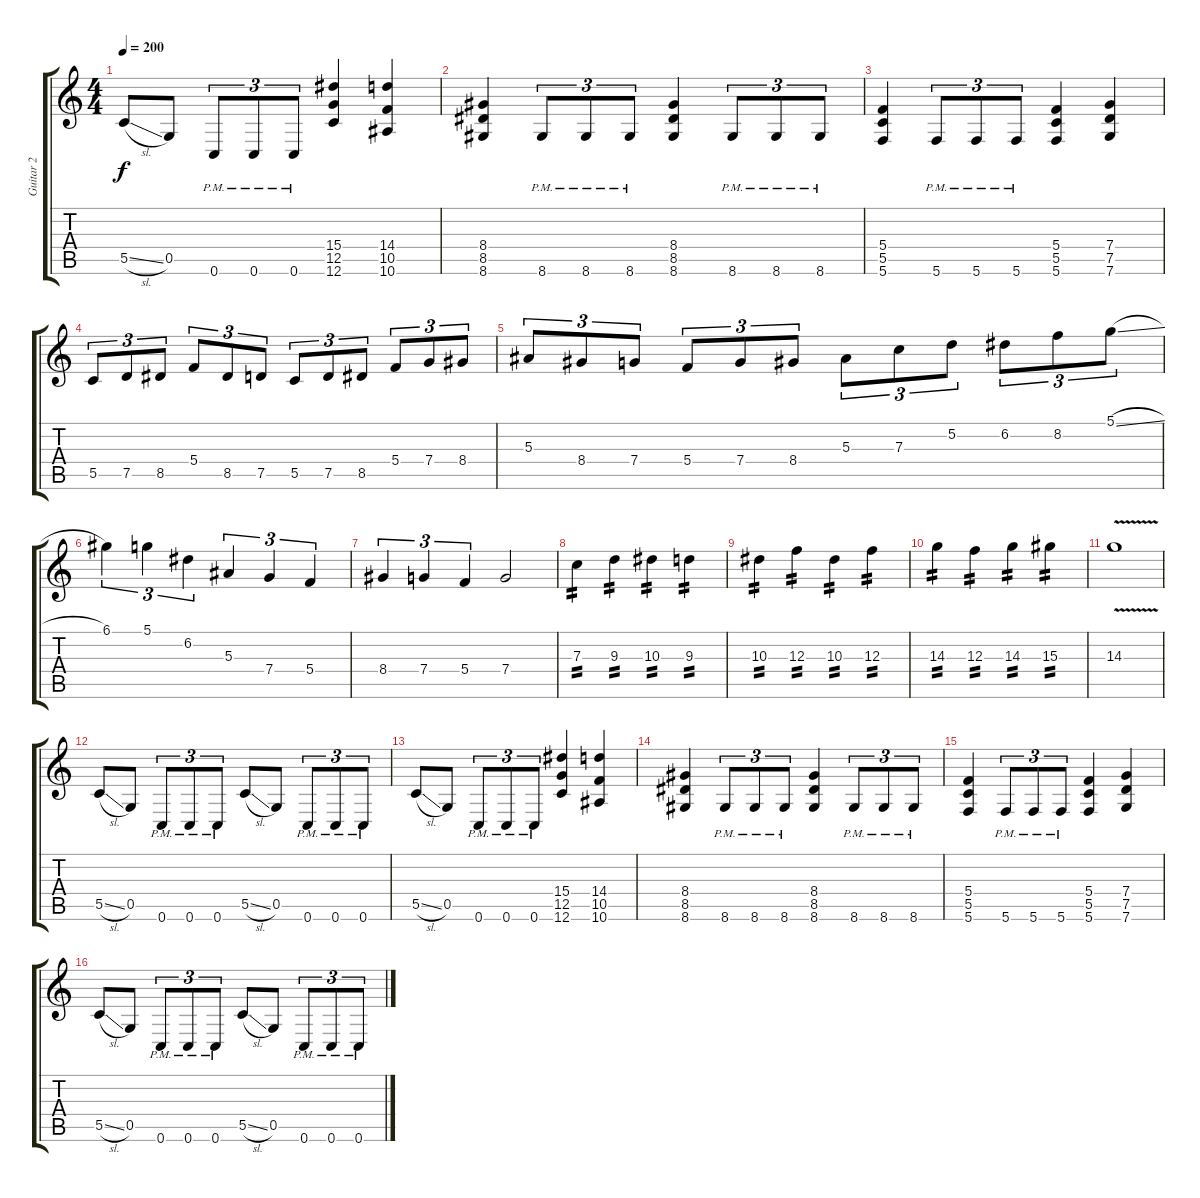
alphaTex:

\track ("Guitar 2" "Guitar 2") {instrument overdrivenguitar}
\staff {score tabs}
\tuning (D4 A3 F3 C3 G2 C2) {hide}
\ts (4 4)
\tempo 200
\clef g2
\ks c
5.5{sl}.8{dy f} 0.5.8 0.6{pm}.8{tu (3 2)} 0.6{pm}.8{tu (3 2)} 0.6{pm}.8{tu (3 2)} (15.4 12.5 12.6).4 (14.4 10.5 10.6).4 |
(8.4 8.5 8.6).4 8.6{pm}.8{tu (3 2)} 8.6{pm}.8{tu (3 2)} 8.6{pm}.8{tu (3 2)} (8.4 8.5 8.6).4 8.6{pm}.8{tu (3 2)} 8.6{pm}.8{tu (3 2)} 8.6{pm}.8{tu (3 2)} |
(5.4 5.5 5.6).4 5.6{pm}.8{tu (3 2)} 5.6{pm}.8{tu (3 2)} 5.6{pm}.8{tu (3 2)} (5.4 5.5 5.6).4 (7.4 7.5 7.6).4 |
5.5.8{tu (3 2)} 7.5.8{tu (3 2)} 8.5.8{tu (3 2)} 5.4.8{tu (3 2)} 8.5.8{tu (3 2)} 7.5.8{tu (3 2)} 5.5.8{tu (3 2)} 7.5.8{tu (3 2)} 8.5.8{tu (3 2)} 5.4.8{tu (3 2)} 7.4.8{tu (3 2)} 8.4.8{tu (3 2)} |
5.3.8{tu (3 2)} 8.4.8{tu (3 2)} 7.4.8{tu (3 2)} 5.4.8{tu (3 2)} 7.4.8{tu (3 2)} 8.4.8{tu (3 2)} 5.3.8{tu (3 2)} 7.3.8{tu (3 2)} 5.2.8{tu (3 2)} 6.2.8{tu (3 2)} 8.2.8{tu (3 2)} 5.1{sl}.8{tu (3 2)} |
6.1.4{tu (3 2)} 5.1.4{tu (3 2)} 6.2.4{tu (3 2)} 5.3.4{tu (3 2)} 7.4.4{tu (3 2)} 5.4.4{tu (3 2)} |
8.4.4{tu (3 2)} 7.4.4{tu (3 2)} 5.4.4{tu (3 2)} 7.4.2 |
7.3.4{tp 2} 9.3.4{tp 2} 10.3.4{tp 2} 9.3.4{tp 2} |
10.3.4{tp 2} 12.3.4{tp 2} 10.3.4{tp 2} 12.3.4{tp 2} |
14.3.4{tp 2} 12.3.4{tp 2} 14.3.4{tp 2} 15.3.4{tp 2} |
14.3{v}.1 |
5.5{sl}.8 0.5.8 0.6{pm}.8{tu (3 2)} 0.6{pm}.8{tu (3 2)} 0.6{pm}.8{tu (3 2)} 5.5{sl}.8 0.5.8 0.6{pm}.8{tu (3 2)} 0.6{pm}.8{tu (3 2)} 0.6{pm}.8{tu (3 2)} |
5.5{sl}.8 0.5.8 0.6{pm}.8{tu (3 2)} 0.6{pm}.8{tu (3 2)} 0.6{pm}.8{tu (3 2)} (15.4 12.5 12.6).4 (14.4 10.5 10.6).4 |
(8.4 8.5 8.6).4 8.6{pm}.8{tu (3 2)} 8.6{pm}.8{tu (3 2)} 8.6{pm}.8{tu (3 2)} (8.4 8.5 8.6).4 8.6{pm}.8{tu (3 2)} 8.6{pm}.8{tu (3 2)} 8.6{pm}.8{tu (3 2)} |
(5.4 5.5 5.6).4 5.6{pm}.8{tu (3 2)} 5.6{pm}.8{tu (3 2)} 5.6{pm}.8{tu (3 2)} (5.4 5.5 5.6).4 (7.4 7.5 7.6).4 |
5.5{sl}.8 0.5.8 0.6{pm}.8{tu (3 2)} 0.6{pm}.8{tu (3 2)} 0.6{pm}.8{tu (3 2)} 5.5{sl}.8 0.5.8 0.6{pm}.8{tu (3 2)} 0.6{pm}.8{tu (3 2)} 0.6{pm}.8{tu (3 2)}
